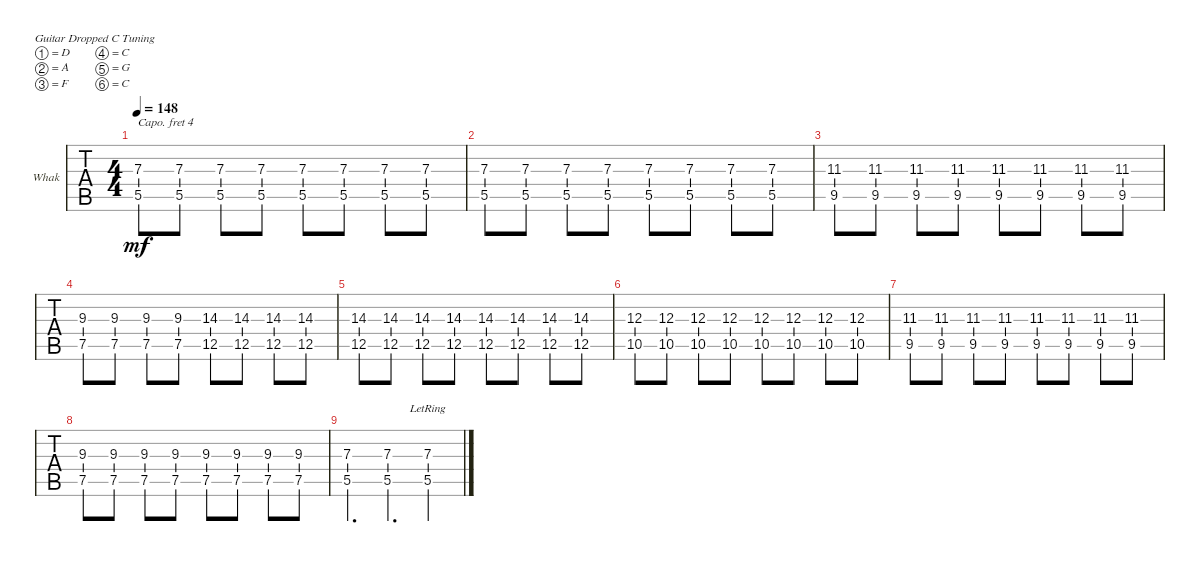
\defaultSystemsLayout 4
\bracketExtendMode groupsimilarinstruments
\firstSystemTrackNameOrientation horizontal
\otherSystemsTrackNameOrientation horizontal
\track ("Whakaio" "Whak") {instrument electricguitarclean}
\staff {tabs}
\capo 4
\tuning (D4 A3 F3 C3 G2 C2)
\ts (4 4)
\tempo 148
\clef g2
\ks c
(5.5 7.3).8{dy mf} (5.5 7.3).8 (5.5 7.3).8 (5.5 7.3).8 (5.5 7.3).8 (5.5 7.3).8 (5.5 7.3).8 (5.5 7.3).8 |
(5.5 7.3).8 (5.5 7.3).8 (5.5 7.3).8 (5.5 7.3).8 (5.5 7.3).8 (5.5 7.3).8 (5.5 7.3).8 (5.5 7.3).8 |
(9.5 11.3).8 (9.5 11.3).8 (9.5 11.3).8 (9.5 11.3).8 (9.5 11.3).8 (9.5 11.3).8 (9.5 11.3).8 (9.5 11.3).8 |
(7.5 9.3).8 (7.5 9.3).8 (7.5 9.3).8 (7.5 9.3).8 (12.5 14.3).8 (12.5 14.3).8 (12.5 14.3).8 (12.5 14.3).8 |
(12.5 14.3).8 (12.5 14.3).8 (12.5 14.3).8 (12.5 14.3).8 (12.5 14.3).8 (12.5 14.3).8 (12.5 14.3).8 (12.5 14.3).8 |
(10.5 12.3).8 (10.5 12.3).8 (10.5 12.3).8 (10.5 12.3).8 (10.5 12.3).8 (10.5 12.3).8 (10.5 12.3).8 (10.5 12.3).8 |
(9.5 11.3).8 (9.5 11.3).8 (9.5 11.3).8 (9.5 11.3).8 (9.5 11.3).8 (9.5 11.3).8 (9.5 11.3).8 (9.5 11.3).8 |
(7.5 9.3).8 (7.5 9.3).8 (7.5 9.3).8 (7.5 9.3).8 (7.5 9.3).8 (7.5 9.3).8 (7.5 9.3).8 (7.5 9.3).8 |
(5.5 7.3).4{d} (5.5 7.3).4{d} (5.5{lr} 7.3{lr}).4
